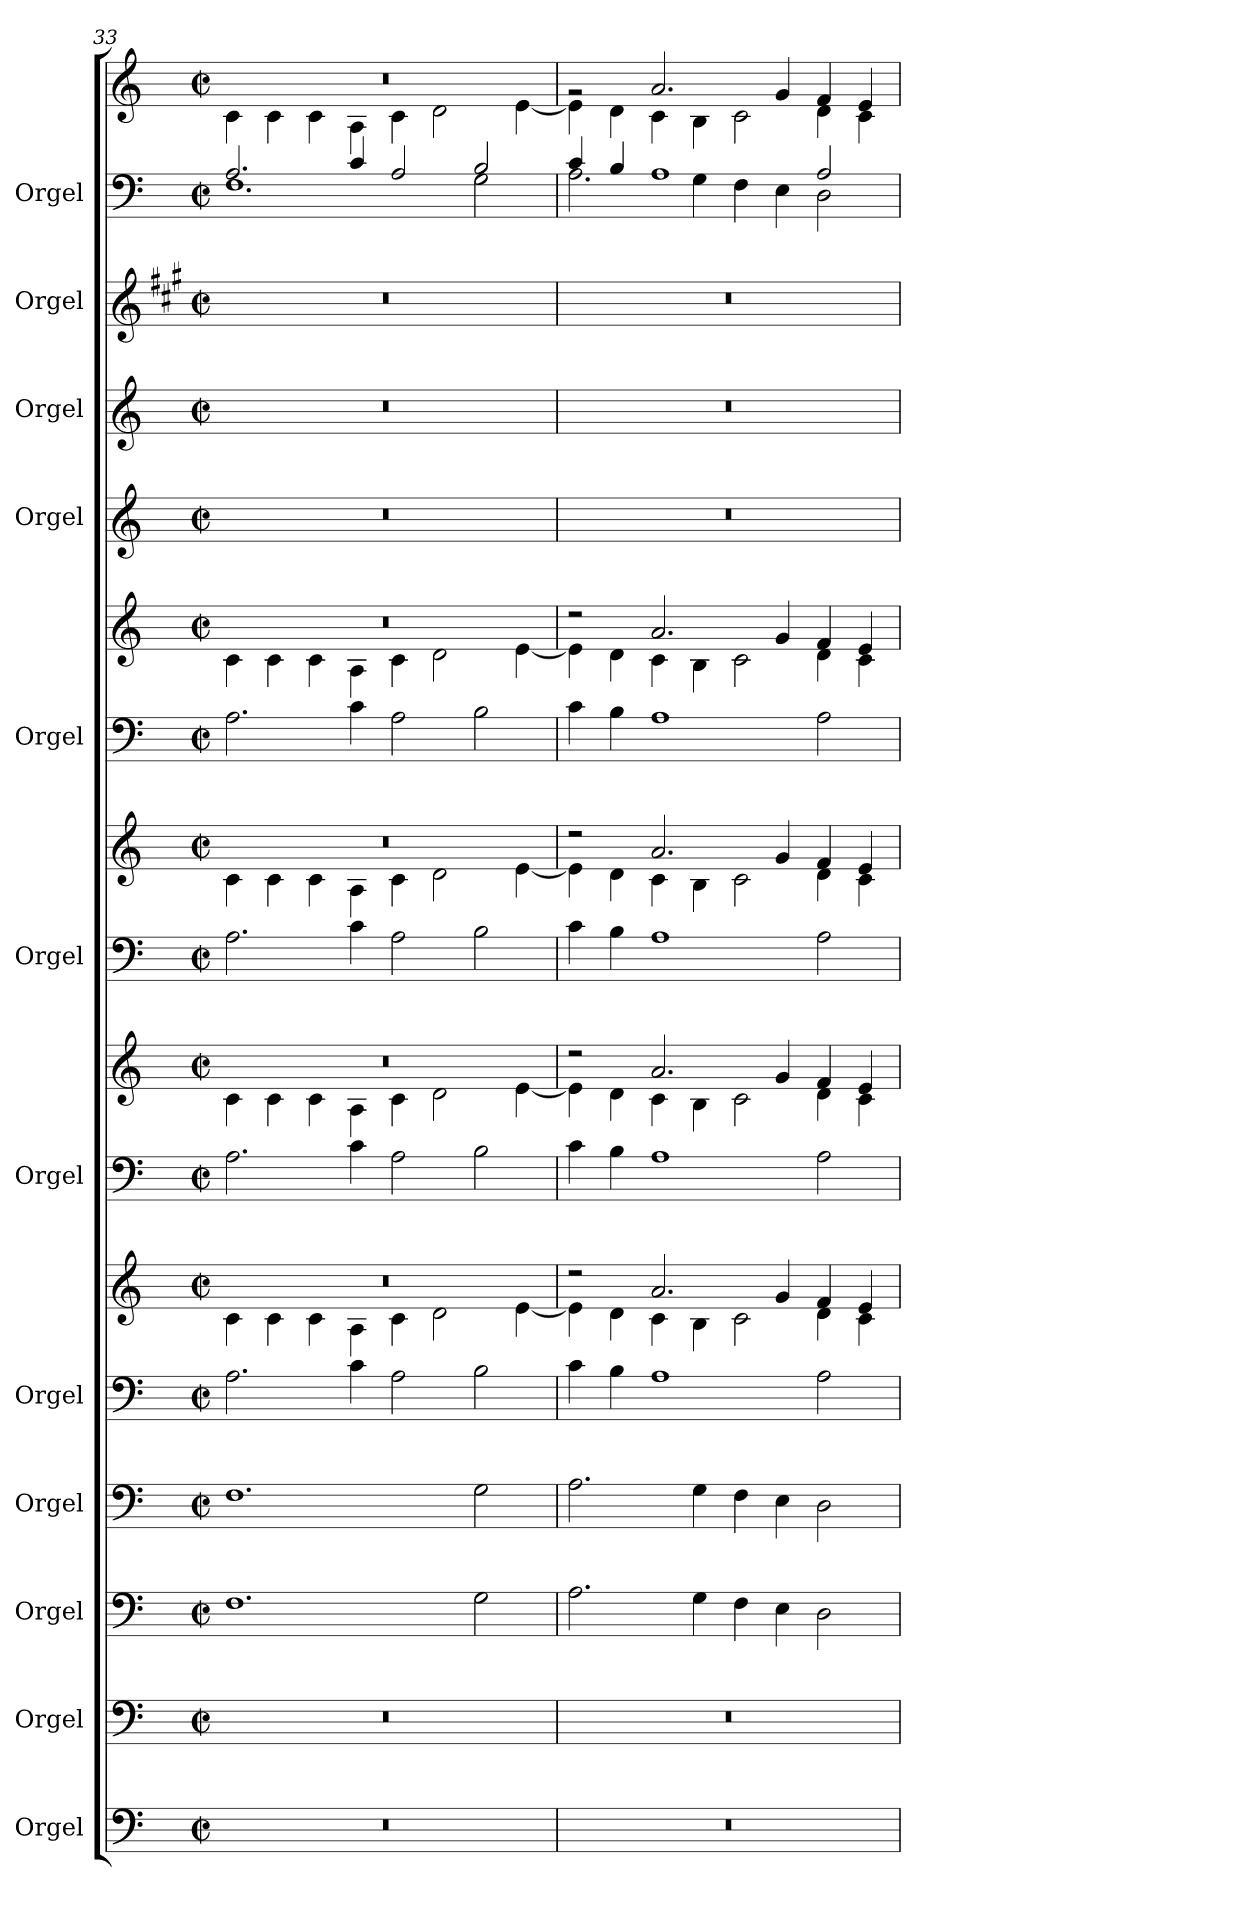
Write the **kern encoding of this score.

**kern	**kern	**kern	**kern	**kern	**kern	**kern	**kern	**kern	**kern	**kern	**kern	**kern	**kern	**kern	**kern	**kern
*part12	*part11	*part10	*part9	*part8	*part8	*part7	*part7	*part6	*part6	*part5	*part5	*part4	*part3	*part2	*part1	*part1
*staff17	*staff16	*staff15	*staff14	*staff13	*staff12	*staff11	*staff10	*staff9	*staff8	*staff7	*staff6	*staff5	*staff4	*staff3	*staff2	*staff1
*I"Orgel	*I"Orgel	*I"Orgel	*I"Orgel	*I"Orgel	*	*I"Orgel	*	*I"Orgel	*	*I"Orgel	*	*I"Orgel	*I"Orgel	*I"Orgel	*I"Orgel	*
*I'Org.	*I'Org.	*I'Org.	*I'Org.	*I'Org.	*	*I'Org.	*	*I'Org.	*	*I'Org.	*	*I'Org.	*I'Org.	*I'Org.	*	*
*clefF4	*clefF4	*clefF4	*clefF4	*clefF4	*clefG2	*clefF4	*clefG2	*clefF4	*clefG2	*clefF4	*clefG2	*clefG2	*clefG2	*clefG2	*clefF4	*clefG2
*	*	*	*	*	*	*	*	*	*	*	*	*	*	*ITrd5c9	*	*
*k[]	*k[]	*k[]	*k[]	*k[]	*k[]	*k[]	*k[]	*k[]	*k[]	*k[]	*k[]	*k[]	*k[]	*k[]	*k[]	*k[]
*M4/2	*M4/2	*M4/2	*M4/2	*M4/2	*M4/2	*M4/2	*M4/2	*M4/2	*M4/2	*M4/2	*M4/2	*M4/2	*M4/2	*M4/2	*M4/2	*M4/2
*met(c|)	*met(c|)	*met(c|)	*met(c|)	*met(c|)	*met(c|)	*met(c|)	*met(c|)	*met(c|)	*met(c|)	*met(c|)	*met(c|)	*met(c|)	*met(c|)	*met(c|)	*met(c|)	*met(c|)
=33	=33	=33	=33	=33	=33	=33	=33	=33	=33	=33	=33	=33	=33	=33	=33	=33
*	*	*	*	*	*^	*	*^	*	*^	*	*^	*	*	*	*^	*^
0r	0r	1.F	1.F	2.A\	0r	4c\	2.A\	0r	4c\	2.A\	0r	4c\	2.A\	0r	4c\	0r	0r	0r	2.A/	1.F	0r	4c\
.	.	.	.	.	.	4c\	.	.	4c\	.	.	4c\	.	.	4c\	.	.	.	.	.	.	4c\
.	.	.	.	.	.	4c\	.	.	4c\	.	.	4c\	.	.	4c\	.	.	.	.	.	.	4c\
.	.	.	.	4c\	.	4A\	4c\	.	4A\	4c\	.	4A\	4c\	.	4A\	.	.	.	4c/	.	.	4A\
.	.	.	.	2A\	.	4c\	2A\	.	4c\	2A\	.	4c\	2A\	.	4c\	.	.	.	2A/	.	.	4c\
.	.	.	.	.	.	2d\	.	.	2d\	.	.	2d\	.	.	2d\	.	.	.	.	.	.	2d\
.	.	2G\	2G\	2B\	.	.	2B\	.	.	2B\	.	.	2B\	.	.	.	.	.	2B/	2G\	.	.
.	.	.	.	.	.	[4e\	.	.	[4e\	.	.	[4e\	.	.	[4e\	.	.	.	.	.	.	[4e\
=34	=34	=34	=34	=34	=34	=34	=34	=34	=34	=34	=34	=34	=34	=34	=34	=34	=34	=34	=34	=34	=34	=34
0r	0r	2.A\	2.A\	4c\	2r	4e\]	4c\	2r	4e\]	4c\	2r	4e\]	4c\	2r	4e\]	0r	0r	0r	4c/	2.A\	2rg	4e\]
.	.	.	.	4B\	.	4d\	4B\	.	4d\	4B\	.	4d\	4B\	.	4d\	.	.	.	4B/	.	.	4d\
.	.	.	.	1A	2.a/	4c\	1A	2.a/	4c\	1A	2.a/	4c\	1A	2.a/	4c\	.	.	.	1A	.	2.a/	4c\
.	.	4G\	4G\	.	.	4B\	.	.	4B\	.	.	4B\	.	.	4B\	.	.	.	.	4G\	.	4B\
.	.	4F\	4F\	.	.	2c\	.	.	2c\	.	.	2c\	.	.	2c\	.	.	.	.	4F\	.	2c\
.	.	4E\	4E\	.	4g/	.	.	4g/	.	.	4g/	.	.	4g/	.	.	.	.	.	4E\	4g/	.
.	.	2D\	2D\	2A\	4f/	4d\	2A\	4f/	4d\	2A\	4f/	4d\	2A\	4f/	4d\	.	.	.	2A/	2D\	4f/	4d\
.	.	.	.	.	4e/	4c\	.	4e/	4c\	.	4e/	4c\	.	4e/	4c\	.	.	.	.	.	4e/	4c\
*	*	*	*	*	*	*	*	*	*	*	*	*	*	*	*	*	*	*	*v	*v	*	*
*	*	*	*	*	*v	*v	*	*v	*v	*	*v	*v	*	*v	*v	*	*	*	*	*v	*v
=	=	=	=	=	=	=	=	=	=	=	=	=	=	=	=	=
*-	*-	*-	*-	*-	*-	*-	*-	*-	*-	*-	*-	*-	*-	*-	*-	*-
